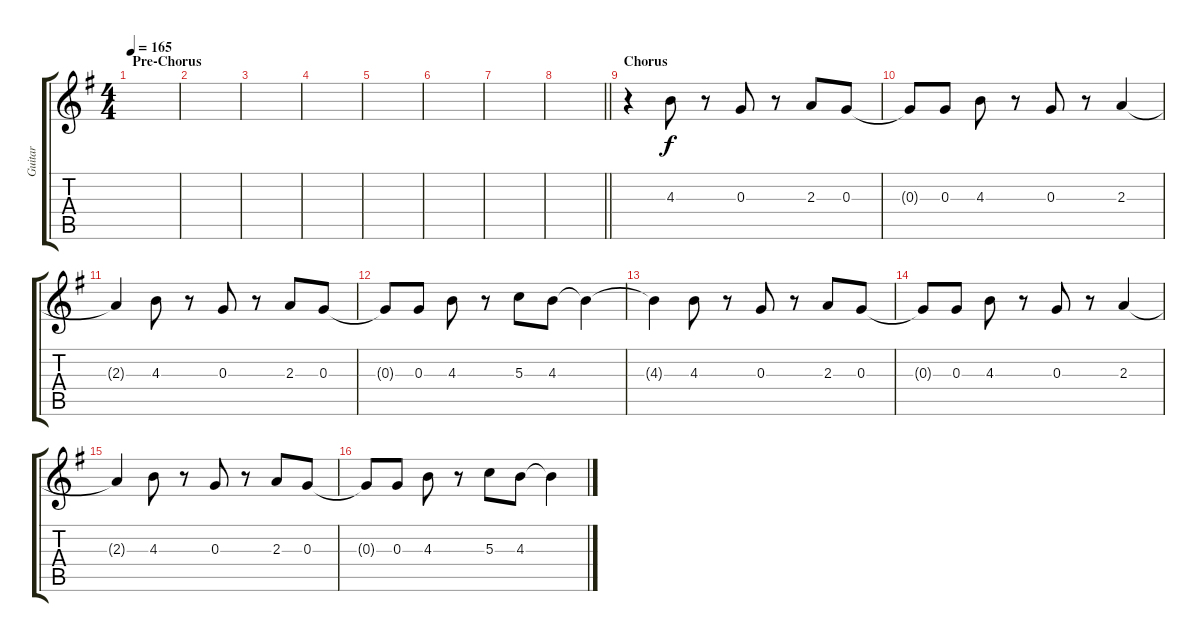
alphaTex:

\track ("Guitar" "Guitar") {instrument overdrivenguitar}
\staff {score tabs}
\tuning (E4 B3 G3 D3 A2 E2) {hide}
\ts (4 4)
\section ("" "Pre-Chorus")
\tempo 165
\clef g2
\ks g
|
|
|
|
|
|
|
\barLineRight lightlight
|
\section ("" "Chorus")
r.4 4.3.8 r.8 0.3.8 r.8 2.3.8 0.3.8 |
0.3{t}.8 0.3.8 4.3.8 r.8 0.3.8 r.8 2.3.4 |
2.3{t}.4 4.3.8 r.8 0.3.8 r.8 2.3.8 0.3.8 |
0.3{t}.8 0.3.8 4.3.8 r.8 5.3.8 4.3.8 4.3{t}.4 |
4.3{t}.4 4.3.8 r.8 0.3.8 r.8 2.3.8 0.3.8 |
0.3{t}.8 0.3.8 4.3.8 r.8 0.3.8 r.8 2.3.4 |
2.3{t}.4 4.3.8 r.8 0.3.8 r.8 2.3.8 0.3.8 |
0.3{t}.8 0.3.8 4.3.8 r.8 5.3.8 4.3.8 4.3{t}.4
